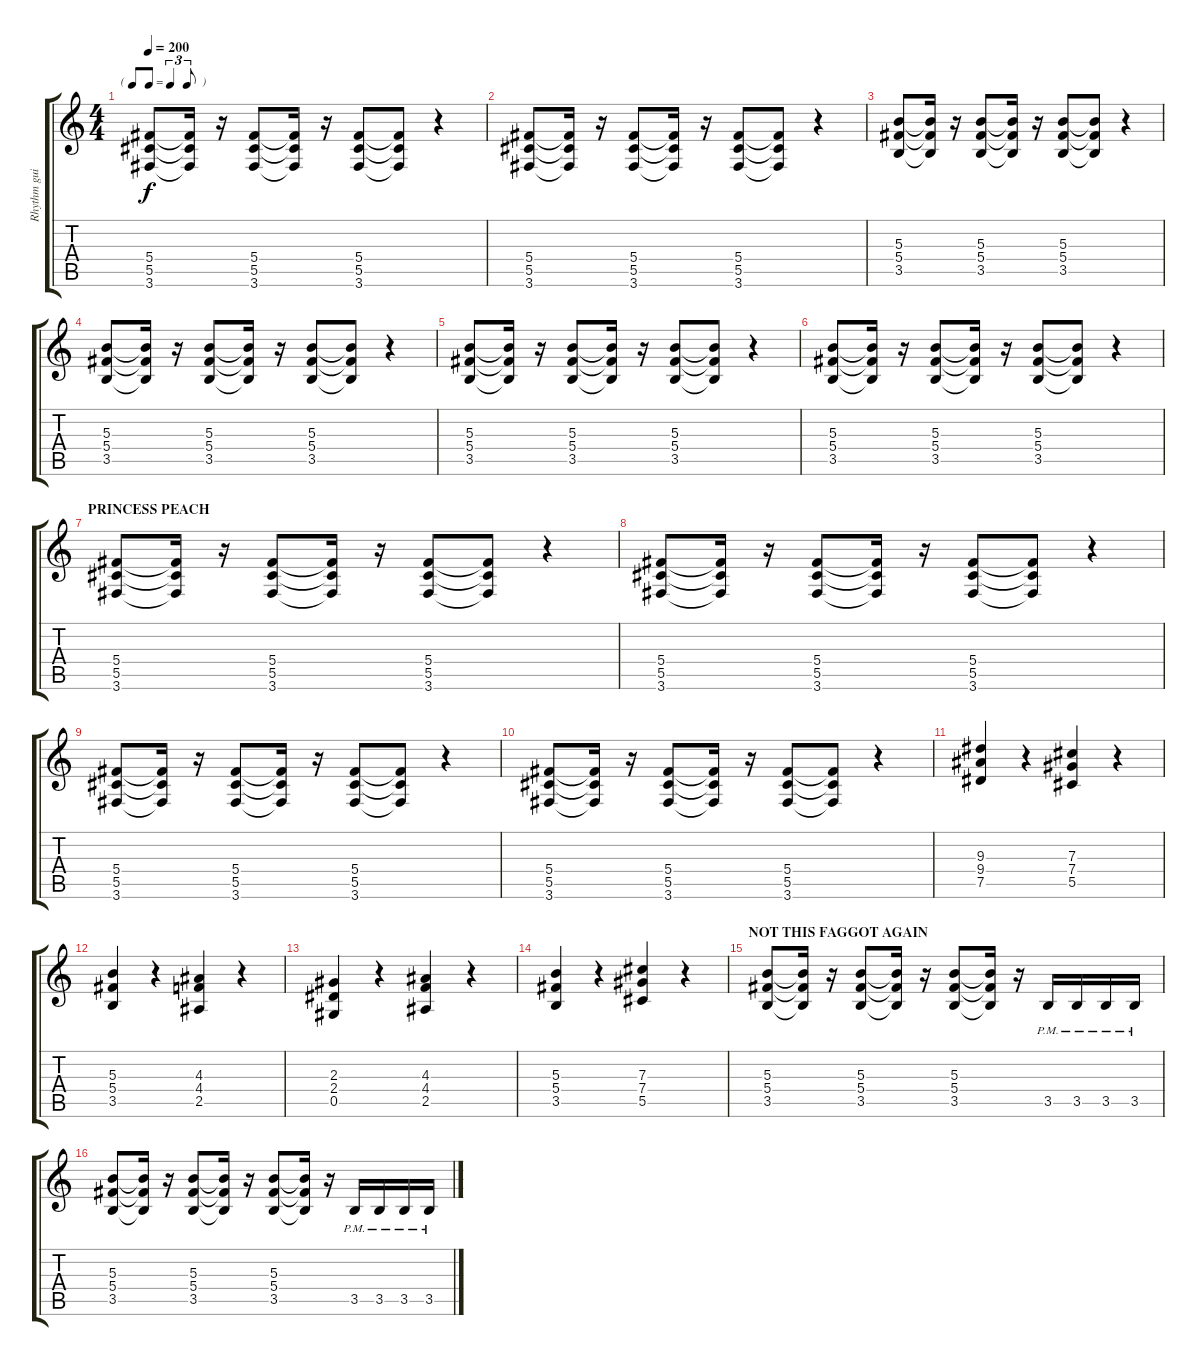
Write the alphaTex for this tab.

\track ("Rhythm guitar 1 (retard 1)" "Rhythm gui") {instrument distortionguitar}
\staff {score tabs}
\tuning (Eb4 Bb3 Gb3 Db3 Ab2 Eb2) {hide}
\ts (4 4)
\tf triplet8th
\tempo 200
\clef g2
\ks c
(5.4 5.5 3.6).8{dy f} (5.4{t} 5.5{t} 3.6{t}).16 r.16 (5.4 5.5 3.6).8 (5.4{t} 5.5{t} 3.6{t}).16 r.16 (5.4 5.5 3.6).8 (5.4{t} 5.5{t} 3.6{t}).8 r.4 |
(5.4 5.5 3.6).8 (5.4{t} 5.5{t} 3.6{t}).16 r.16 (5.4 5.5 3.6).8 (5.4{t} 5.5{t} 3.6{t}).16 r.16 (5.4 5.5 3.6).8 (5.4{t} 5.5{t} 3.6{t}).8 r.4 |
(5.3 5.4 3.5).8 (5.3{t} 5.4{t} 3.5{t}).16 r.16 (5.3 5.4 3.5).8 (5.3{t} 5.4{t} 3.5{t}).16 r.16 (5.3 5.4 3.5).8 (5.3{t} 5.4{t} 3.5{t}).8 r.4 |
(5.3 5.4 3.5).8 (5.3{t} 5.4{t} 3.5{t}).16 r.16 (5.3 5.4 3.5).8 (5.3{t} 5.4{t} 3.5{t}).16 r.16 (5.3 5.4 3.5).8 (5.3{t} 5.4{t} 3.5{t}).8 r.4 |
(5.3 5.4 3.5).8 (5.3{t} 5.4{t} 3.5{t}).16 r.16 (5.3 5.4 3.5).8 (5.3{t} 5.4{t} 3.5{t}).16 r.16 (5.3 5.4 3.5).8 (5.3{t} 5.4{t} 3.5{t}).8 r.4 |
(5.3 5.4 3.5).8 (5.3{t} 5.4{t} 3.5{t}).16 r.16 (5.3 5.4 3.5).8 (5.3{t} 5.4{t} 3.5{t}).16 r.16 (5.3 5.4 3.5).8 (5.3{t} 5.4{t} 3.5{t}).8 r.4 |
\section ("" "PRINCESS PEACH")
(5.4 5.5 3.6).8 (5.4{t} 5.5{t} 3.6{t}).16 r.16 (5.4 5.5 3.6).8 (5.4{t} 5.5{t} 3.6{t}).16 r.16 (5.4 5.5 3.6).8 (5.4{t} 5.5{t} 3.6{t}).8 r.4 |
(5.4 5.5 3.6).8 (5.4{t} 5.5{t} 3.6{t}).16 r.16 (5.4 5.5 3.6).8 (5.4{t} 5.5{t} 3.6{t}).16 r.16 (5.4 5.5 3.6).8 (5.4{t} 5.5{t} 3.6{t}).8 r.4 |
(5.4 5.5 3.6).8 (5.4{t} 5.5{t} 3.6{t}).16 r.16 (5.4 5.5 3.6).8 (5.4{t} 5.5{t} 3.6{t}).16 r.16 (5.4 5.5 3.6).8 (5.4{t} 5.5{t} 3.6{t}).8 r.4 |
(5.4 5.5 3.6).8 (5.4{t} 5.5{t} 3.6{t}).16 r.16 (5.4 5.5 3.6).8 (5.4{t} 5.5{t} 3.6{t}).16 r.16 (5.4 5.5 3.6).8 (5.4{t} 5.5{t} 3.6{t}).8 r.4 |
(9.3 9.4 7.5).4 r.4 (7.3 7.4 5.5).4 r.4 |
(5.3 5.4 3.5).4 r.4 (4.3 4.4 2.5).4 r.4 |
(2.3 2.4 0.5).4 r.4 (4.3 4.4 2.5).4 r.4 |
(5.3 5.4 3.5).4 r.4 (7.3 7.4 5.5).4 r.4 |
\section ("" "NOT THIS FAGGOT AGAIN")
(5.3 5.4 3.5).8 (5.3{t} 5.4{t} 3.5{t}).16 r.16 (5.3 5.4 3.5).8 (5.3{t} 5.4{t} 3.5{t}).16 r.16 (5.3 5.4 3.5).8 (5.3{t} 5.4{t} 3.5{t}).16 r.16 3.5{pm}.16 3.5{pm}.16 3.5{pm}.16 3.5{pm}.16 |
(5.3 5.4 3.5).8 (5.3{t} 5.4{t} 3.5{t}).16 r.16 (5.3 5.4 3.5).8 (5.3{t} 5.4{t} 3.5{t}).16 r.16 (5.3 5.4 3.5).8 (5.3{t} 5.4{t} 3.5{t}).16 r.16 3.5{pm}.16 3.5{pm}.16 3.5{pm}.16 3.5{pm}.16
